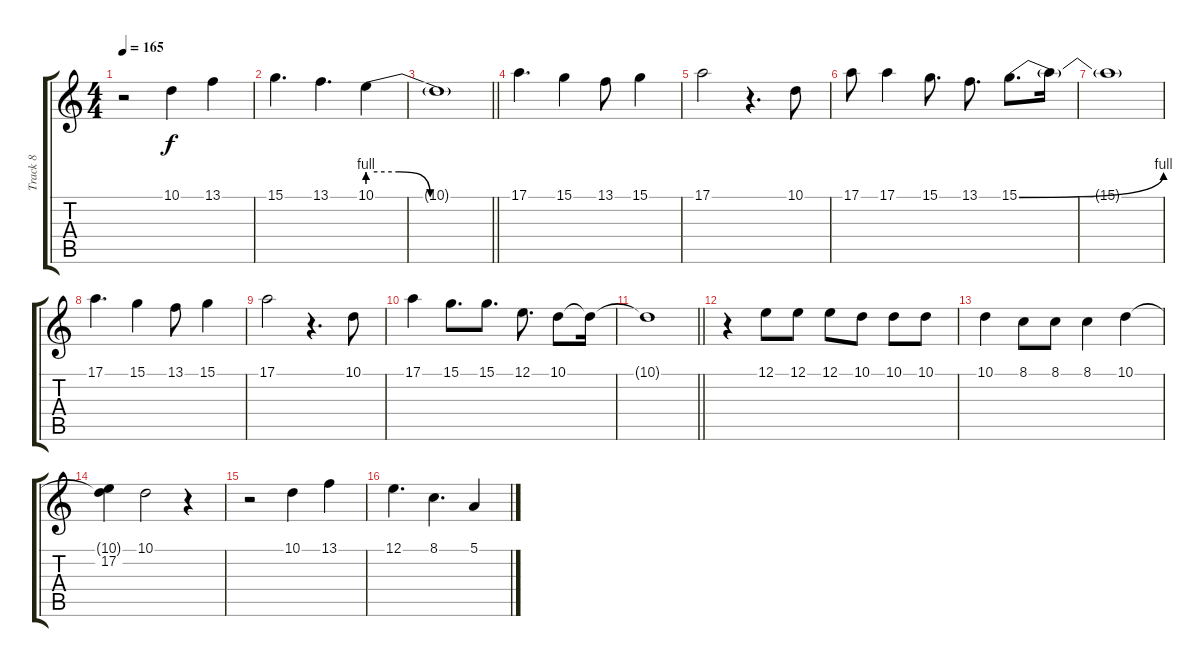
\track ("Track 8" "Track 8") {instrument voiceoohs}
\staff {score tabs}
\tuning (E4 B3 G3 D3 A2 E2) {hide}
\ts (4 4)
\tempo 165
\clef g2
\ks c
r.2{dy f} 10.1.4 13.1.4 |
15.1.4{d} 13.1.4{d} 10.1{be (custom 0 4 15 4 30 0 60 0)}.4 |
\barLineRight lightlight
10.1{t}.1 |
17.1.4{d} 15.1.4 13.1.8 15.1.4 |
17.1.2 r.4{d} 10.1.8 |
17.1.8 17.1.4 15.1.8{d} 13.1.8{d} 15.1{be (bend 0 0 60 4)}.8{d} 15.1{t}.16 |
15.1{t}.1 |
17.1.4{d} 15.1.4 13.1.8 15.1.4 |
17.1.2 r.4{d} 10.1.8 |
17.1.4 15.1.8{d} 15.1.8{d} 12.1.8{d} 10.1.8 10.1{t}.16 |
\barLineRight lightlight
10.1{t}.1 |
r.4 12.1.8 12.1.8 12.1.8 10.1.8 10.1.8 10.1.8 |
10.1.4 8.1.8 8.1.8 8.1.4 10.1.4 |
(10.1{t} 17.2).4 10.1.2 r.4 |
r.2 10.1.4 13.1.4 |
12.1.4{d} 8.1.4{d} 5.1.4
